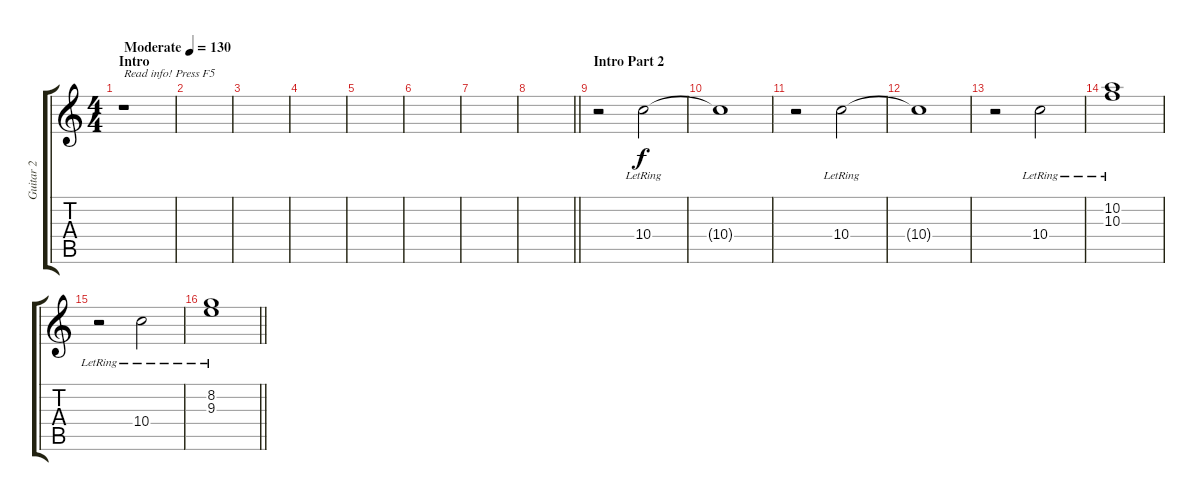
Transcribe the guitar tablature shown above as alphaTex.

\track ("Guitar 2" "Guitar 2") {instrument acousticguitarsteel}
\staff {score tabs}
\tuning (E4 B3 G3 D3 A2 D2) {hide}
\ts (4 4)
\section ("" "Intro")
\tempo (130 "Moderate")
\clef g2
\ks c
r.1{txt "Read info! Press F5" dy f instrument acousticguitarsteel} |
|
|
|
|
|
|
\barLineRight lightlight
|
\section ("" "Intro Part 2")
r.2 10.4{lr}.2 |
10.4{t}.1 |
r.2 10.4{lr}.2 |
10.4{t}.1 |
r.2 10.4{lr}.2 |
(10.2{lr} 10.3{lr}).1 |
r.2 10.4{lr}.2 |
\barLineRight lightlight
(8.2{lr} 9.3{lr}).1
